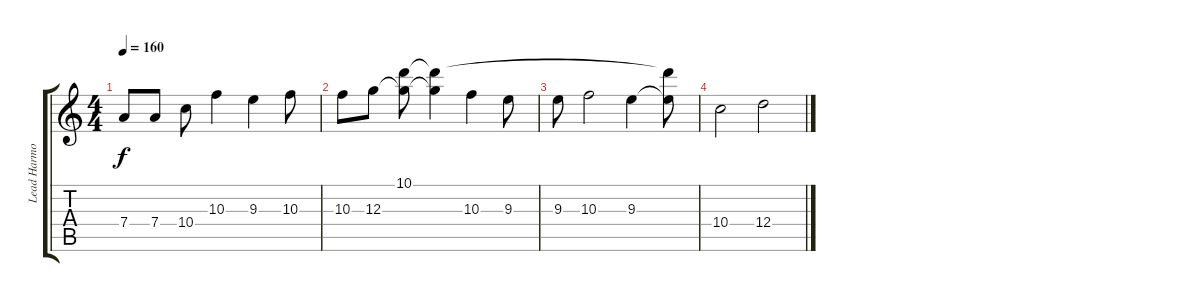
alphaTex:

\track ("Lead Harmony" "Lead Harmo") {instrument distortionguitar}
\staff {score tabs}
\tuning (E4 B3 G3 D3 A2 D2) {hide}
\ts (4 4)
\tempo 160
\clef g2
\ks c
7.4.8{dy f} 7.4.8 10.4.8 10.3.4 9.3.4 10.3.8 |
10.3.8 12.3.8 (10.1 12.3{t}).8 (10.1{t} 12.3{t}).4 10.3.4 9.3.8 |
9.3.8 10.3.2 9.3.4 (10.1{t} 9.3{t}).8 |
10.4.2 12.4.2
